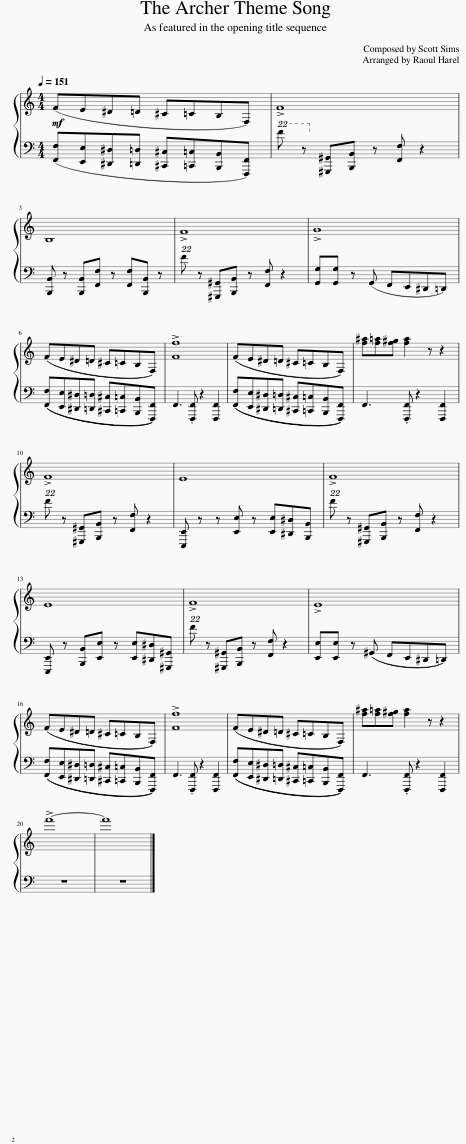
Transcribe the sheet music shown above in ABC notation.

X:1
%%score { 1 | 2 }
L:1/8
Q:1/4=151
M:4/4
I:linebreak $
K:C
V:1 treble
V:2 bass
V:1
!mf! (FE^D=D ^C=CB,F,) | !>!F8 |$ B,8 | !>!F8 | !>!G8 |$ %5
 ((FE^D=D ^C=CB,F,)) | !>![Ff]8 | ((FE^D=D ^C=CB,F,)) | [f^a][f=a][f^g] [fa]2 z z2 |$ !>!F8 | %10
 E8 | !>!F8 |$ E8 | !>!F8 | !>!E8 |$ %15
 ((FE^D=D ^C=CB,F,)) | !>![Ff]8 | ((FE^D=D ^C=CB,F,)) | [f^a][f=a][f^g] [fa]2 z z2 |$ !>!f'8- | %20
 f'8 |] %21
V:2
 ([F,,F,][E,,E,][^D,,^D,][=D,,=D,] [^C,,^C,][=C,,=C,][B,,,B,,][F,,,F,,]) | F z [^G,,,^G,,][B,,,B,,] z [F,,F,] z2 |$ [B,,,B,,] z [B,,,B,,][F,,F,] z [F,,F,][B,,,B,,] z | F z [^G,,,^G,,][B,,,B,,] z [F,,F,] z2 | [G,,G,][G,,G,] z (G,, F,,E,,^D,,=D,,) |$ %5
 ((([F,,F,][E,,E,][^D,,^D,][=D,,=D,] [^C,,^C,][=C,,=C,][B,,,B,,][F,,,F,,]))) | F,,3 .[F,,,F,,] z2 [F,,,F,,]2 | ((([F,,F,][E,,E,][^D,,^D,][=D,,=D,] [^C,,^C,][=C,,=C,][B,,,B,,][F,,,F,,]))) | F,,3 .[F,,,F,,] z2 [F,,,F,,]2 |$ F z [^G,,,^G,,][B,,,B,,] z [F,,F,] z2 | %10
 [E,,,E,,] z z [E,,E,] z [E,,E,][^D,,^D,][B,,,B,,] | F z [^G,,,^G,,][B,,,B,,] z [F,,F,] z2 |$ [E,,,E,,] z [B,,,B,,][E,,E,] z [E,,E,][^D,,^D,][^G,,,^G,,] | F z [^G,,,^G,,][B,,,B,,] z [F,,F,] z2 | [E,,E,][E,,E,] z ((^G,, F,,E,,^D,,=D,,)) |$ %15
 ((([F,,F,][E,,E,][^D,,^D,][=D,,=D,] [^C,,^C,][=C,,=C,][B,,,B,,][F,,,F,,]))) | F,,3 .[F,,,F,,] z2 [F,,,F,,]2 | ((([F,,F,][E,,E,][^D,,^D,][=D,,=D,] [^C,,^C,][=C,,=C,][B,,,B,,][F,,,F,,]))) | F,,3 .[F,,,F,,] z2 [F,,,F,,]2 |$ z8 | %20
 z8 |] %21
